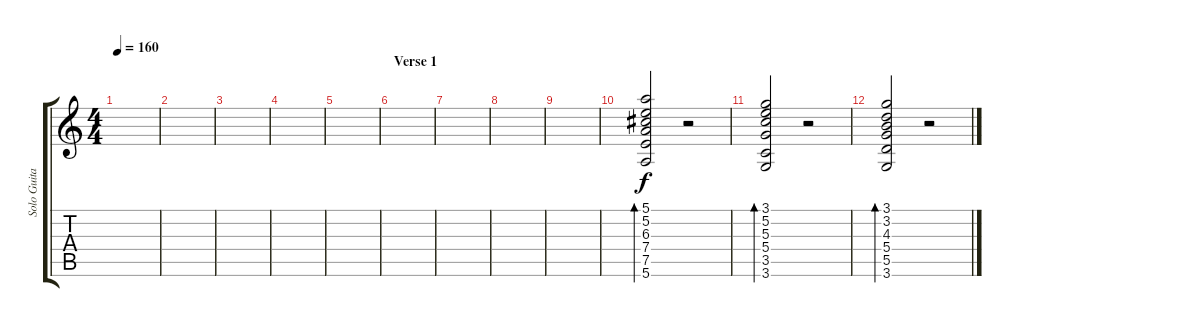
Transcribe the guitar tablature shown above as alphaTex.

\track ("Solo Guitar" "Solo Guita") {instrument electricguitarclean}
\staff {score tabs}
\tuning (E4 B3 G3 D3 A2 E2) {hide}
\ts (4 4)
\tempo 160
\clef g2
\ks c
|
|
|
|
|
\section ("" "Verse 1")
|
|
|
|
(5.1 5.2 6.3 7.4 7.5 5.6).2{bd 60} r.2 |
(3.1 5.2 5.3 5.4 3.5 3.6).2{bd 60} r.2 |
(3.1 3.2 4.3 5.4 5.5 3.6).2{bd 60} r.2
